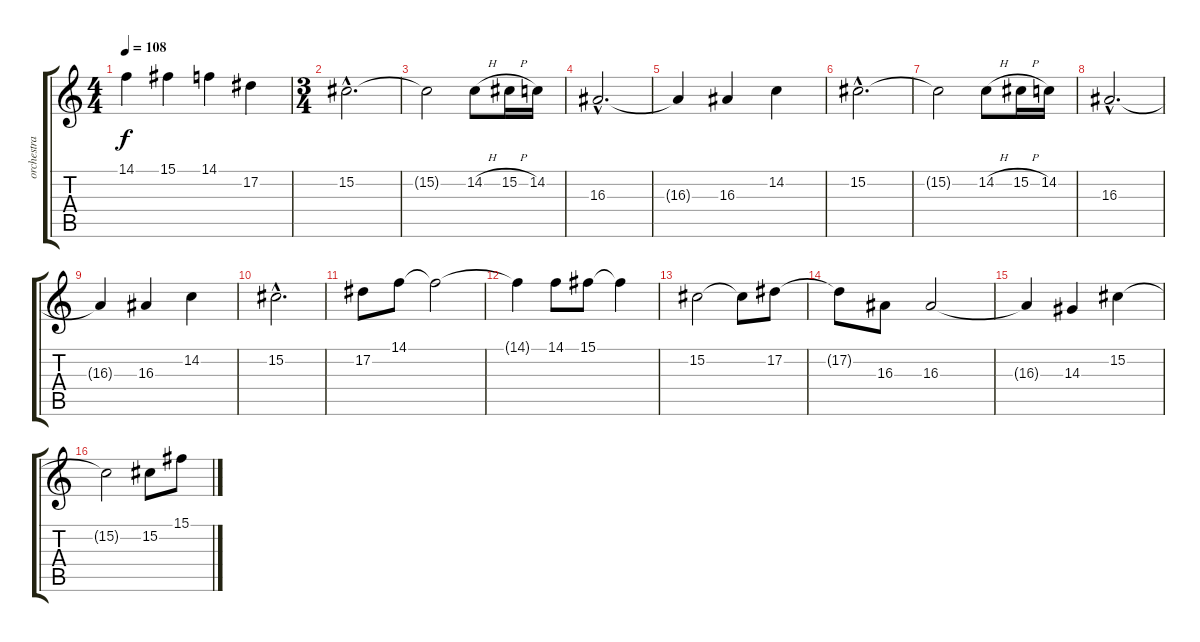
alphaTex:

\track ("orchestra" "orchestra") {instrument stringensemble1}
\staff {score tabs}
\tuning (Eb4 Bb3 Gb3 Db3 Ab2 Eb2) {hide}
\ts (4 4)
\tempo 108
\clef g2
\ks c
14.1.4{dy f} 15.1.4 14.1.4 17.2.4 |
\ts (3 4)
15.2{hac}.2{d} |
15.2{t}.2 14.2{h}.8 15.2{h}.16 14.2.16 |
16.3{hac}.2{d} |
16.3{t}.4 16.3.4 14.2.4 |
15.2{hac}.2{d} |
15.2{t}.2 14.2{h}.8 15.2{h}.16 14.2.16 |
16.3{hac}.2{d} |
16.3{t}.4 16.3.4 14.2.4 |
15.2{hac}.2{d} |
17.2.8 14.1.8 14.1{t}.2 |
14.1{t}.4 14.1.8 15.1.8 15.1{t}.4 |
15.2.2 15.2{t}.8 17.2.8 |
17.2{t}.8 16.3.8 16.3.2 |
16.3{t}.4 14.3.4 15.2.4 |
15.2{t}.2 15.2.8 15.1.8
